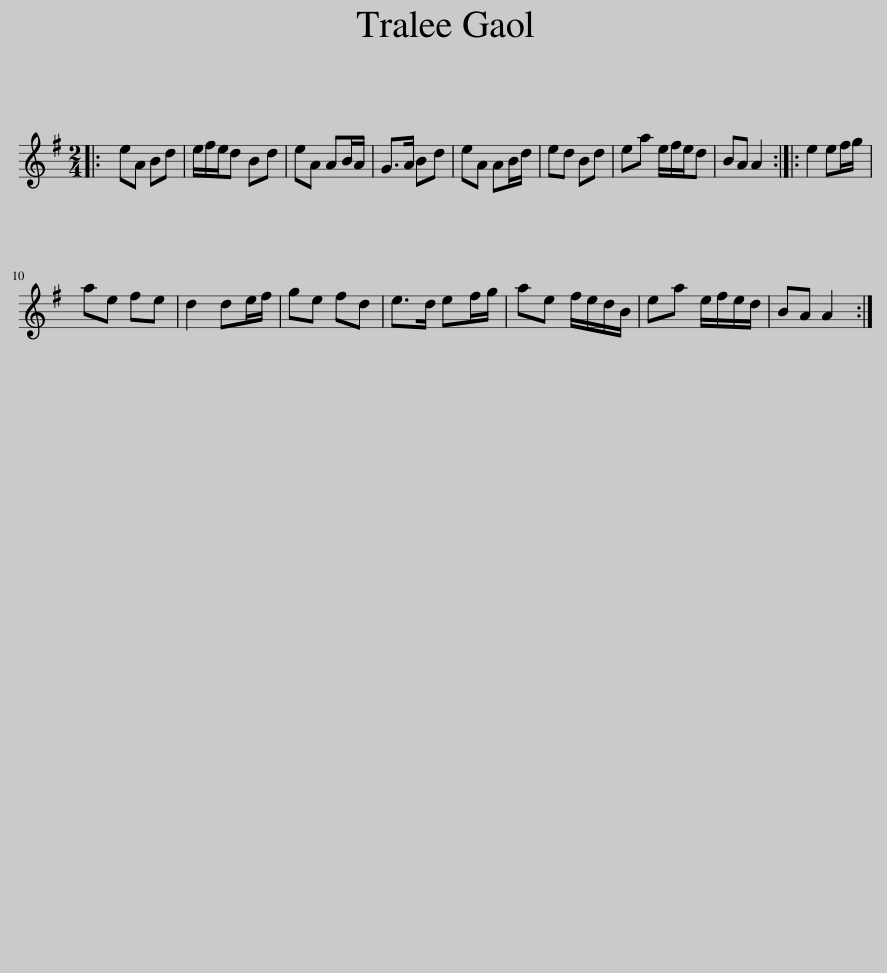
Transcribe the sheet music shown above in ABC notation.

X:1
L:1/8
M:2/4
I:linebreak $
K:G
V:1 treble
V:1
|: eA Bd | e/f/e/d Bd | eA AB/A/ | G>A Bd | eA AB/d/ | %5
 ed Bd | ea e/f/e/d | BA A2 :: e2 ef/g/ |$ ae fe | %10
 d2 de/f/ | ge fd | e>d ef/g/ | ae f/e/d/B/ | ea e/f/e/d/ | %15
 BA A2 :| %16
